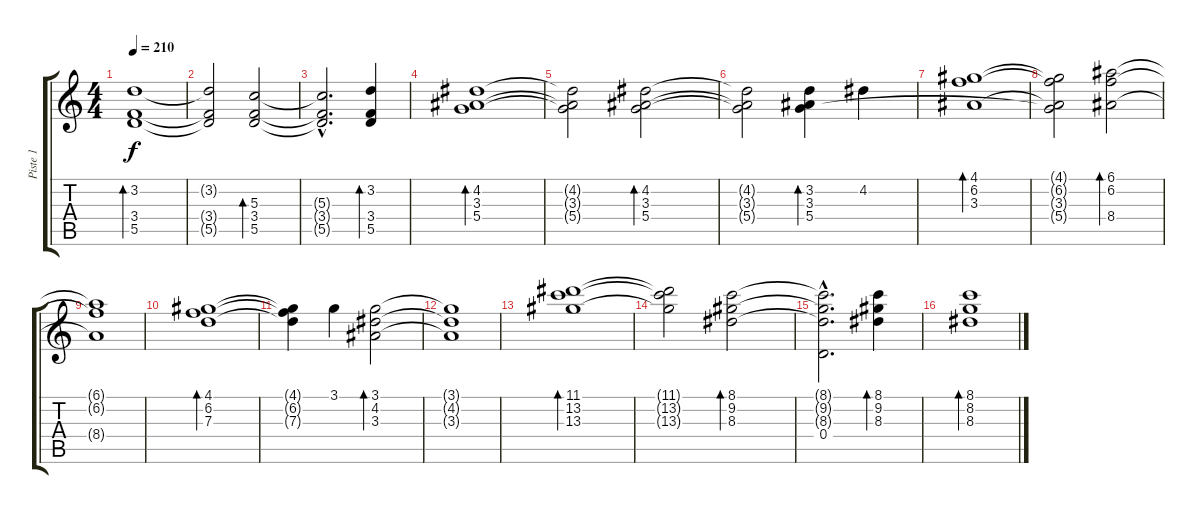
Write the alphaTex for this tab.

\track ("Piste 1" "Piste 1") {instrument acousticguitarnylon}
\staff {score tabs}
\tuning (E4 B3 G3 D3 A2 E2) {hide}
\ts (4 4)
\tempo 210
\clef g2
\ks c
(3.2 3.4 5.5).1{bd 480 dy f} |
(3.2{t} 3.4{t} 5.5{t}).2 (5.3 3.4 5.5).2{bd 480} |
(5.3{hac t} 3.4{hac t} 5.5{hac t}).2{d} (3.2 3.4 5.5).4{bd 480} |
(4.2 3.3 5.4).1{bd 480} |
(4.2{t} 3.3{t} 5.4{t}).2 (4.2 3.3 5.4).2{bd 480} |
(4.2{t} 3.3{t} 5.4{t}).2 (3.2 3.3 5.4).4{bd 480} 4.2.4 |
(4.1 6.2 3.3).1{bd 480} |
(4.1{t} 6.2{t} 3.3{t} 5.4{t}).2 (6.1 6.2 8.4).2{bd 480} |
(6.1{t} 6.2{t} 8.4{t}).1 |
(4.1 6.2 7.3).1{bd 480} |
(4.1{t} 6.2{t} 7.3{t}).4 3.1.4 (3.1 4.2 3.3).2{bd 480} |
(3.1{t} 4.2{t} 3.3{t}).1 |
(11.1 13.2 13.3).1{bd 480} |
(11.1{t} 13.2{t} 13.3{t}).2 (8.1 9.2 8.3).2{bd 480} |
(8.1{hac t} 9.2{hac t} 8.3{hac t} 0.4{hac}).2{d} (8.1 9.2 8.3).4{bd 480} |
(8.1 8.2 8.3).1{bd 480}
